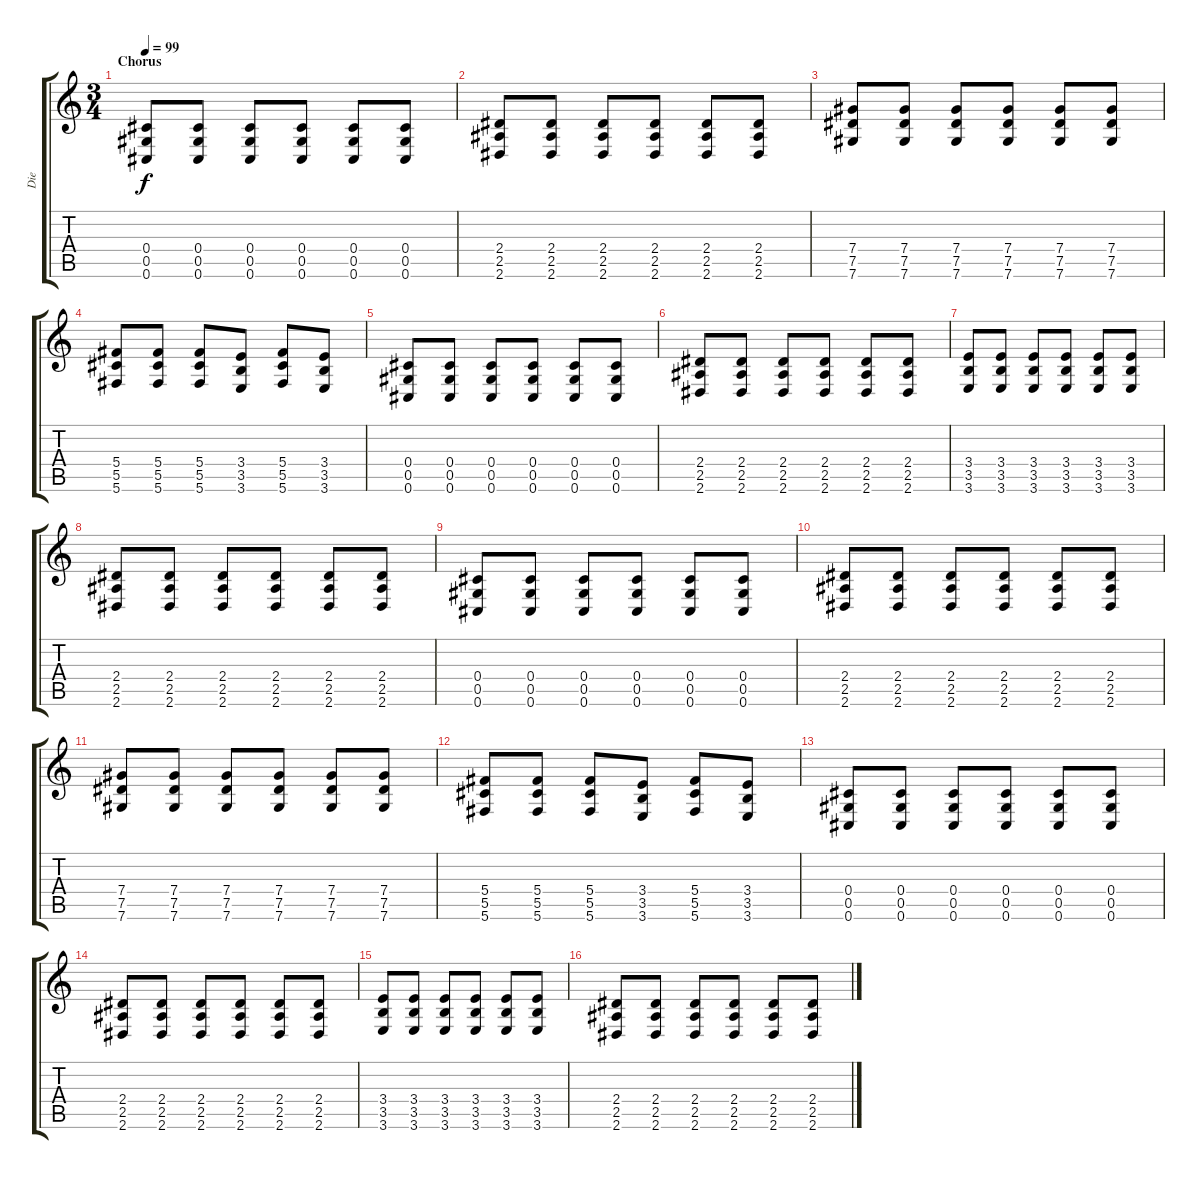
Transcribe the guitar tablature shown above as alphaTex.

\track ("Die" "Die") {instrument electricguitarclean}
\staff {score tabs}
\tuning (Eb4 Bb3 Gb3 Db3 Ab2 Db2) {hide}
\ts (3 4)
\section ("" "Chorus")
\tempo 99
\clef g2
\ks c
(0.4 0.5 0.6).8{dy f volume 10 balance 8} (0.4 0.5 0.6).8 (0.4 0.5 0.6).8 (0.4 0.5 0.6).8 (0.4 0.5 0.6).8 (0.4 0.5 0.6).8 |
(2.4 2.5 2.6).8 (2.4 2.5 2.6).8 (2.4 2.5 2.6).8 (2.4 2.5 2.6).8 (2.4 2.5 2.6).8 (2.4 2.5 2.6).8 |
(7.4 7.5 7.6).8 (7.4 7.5 7.6).8 (7.4 7.5 7.6).8 (7.4 7.5 7.6).8 (7.4 7.5 7.6).8 (7.4 7.5 7.6).8 |
(5.4 5.5 5.6).8 (5.4 5.5 5.6).8 (5.4 5.5 5.6).8 (3.4 3.5 3.6).8 (5.4 5.5 5.6).8 (3.4 3.5 3.6).8 |
(0.4 0.5 0.6).8 (0.4 0.5 0.6).8 (0.4 0.5 0.6).8 (0.4 0.5 0.6).8 (0.4 0.5 0.6).8 (0.4 0.5 0.6).8 |
(2.4 2.5 2.6).8 (2.4 2.5 2.6).8 (2.4 2.5 2.6).8 (2.4 2.5 2.6).8 (2.4 2.5 2.6).8 (2.4 2.5 2.6).8 |
(3.4 3.5 3.6).8 (3.4 3.5 3.6).8 (3.4 3.5 3.6).8 (3.4 3.5 3.6).8 (3.4 3.5 3.6).8 (3.4 3.5 3.6).8 |
(2.4 2.5 2.6).8 (2.4 2.5 2.6).8 (2.4 2.5 2.6).8 (2.4 2.5 2.6).8 (2.4 2.5 2.6).8 (2.4 2.5 2.6).8 |
(0.4 0.5 0.6).8 (0.4 0.5 0.6).8 (0.4 0.5 0.6).8 (0.4 0.5 0.6).8 (0.4 0.5 0.6).8 (0.4 0.5 0.6).8 |
(2.4 2.5 2.6).8 (2.4 2.5 2.6).8 (2.4 2.5 2.6).8 (2.4 2.5 2.6).8 (2.4 2.5 2.6).8 (2.4 2.5 2.6).8 |
(7.4 7.5 7.6).8 (7.4 7.5 7.6).8 (7.4 7.5 7.6).8 (7.4 7.5 7.6).8 (7.4 7.5 7.6).8 (7.4 7.5 7.6).8 |
(5.4 5.5 5.6).8 (5.4 5.5 5.6).8 (5.4 5.5 5.6).8 (3.4 3.5 3.6).8 (5.4 5.5 5.6).8 (3.4 3.5 3.6).8 |
(0.4 0.5 0.6).8 (0.4 0.5 0.6).8 (0.4 0.5 0.6).8 (0.4 0.5 0.6).8 (0.4 0.5 0.6).8 (0.4 0.5 0.6).8 |
(2.4 2.5 2.6).8 (2.4 2.5 2.6).8 (2.4 2.5 2.6).8 (2.4 2.5 2.6).8 (2.4 2.5 2.6).8 (2.4 2.5 2.6).8 |
(3.4 3.5 3.6).8 (3.4 3.5 3.6).8 (3.4 3.5 3.6).8 (3.4 3.5 3.6).8 (3.4 3.5 3.6).8 (3.4 3.5 3.6).8 |
(2.4 2.5 2.6).8 (2.4 2.5 2.6).8 (2.4 2.5 2.6).8 (2.4 2.5 2.6).8 (2.4 2.5 2.6).8 (2.4 2.5 2.6).8
